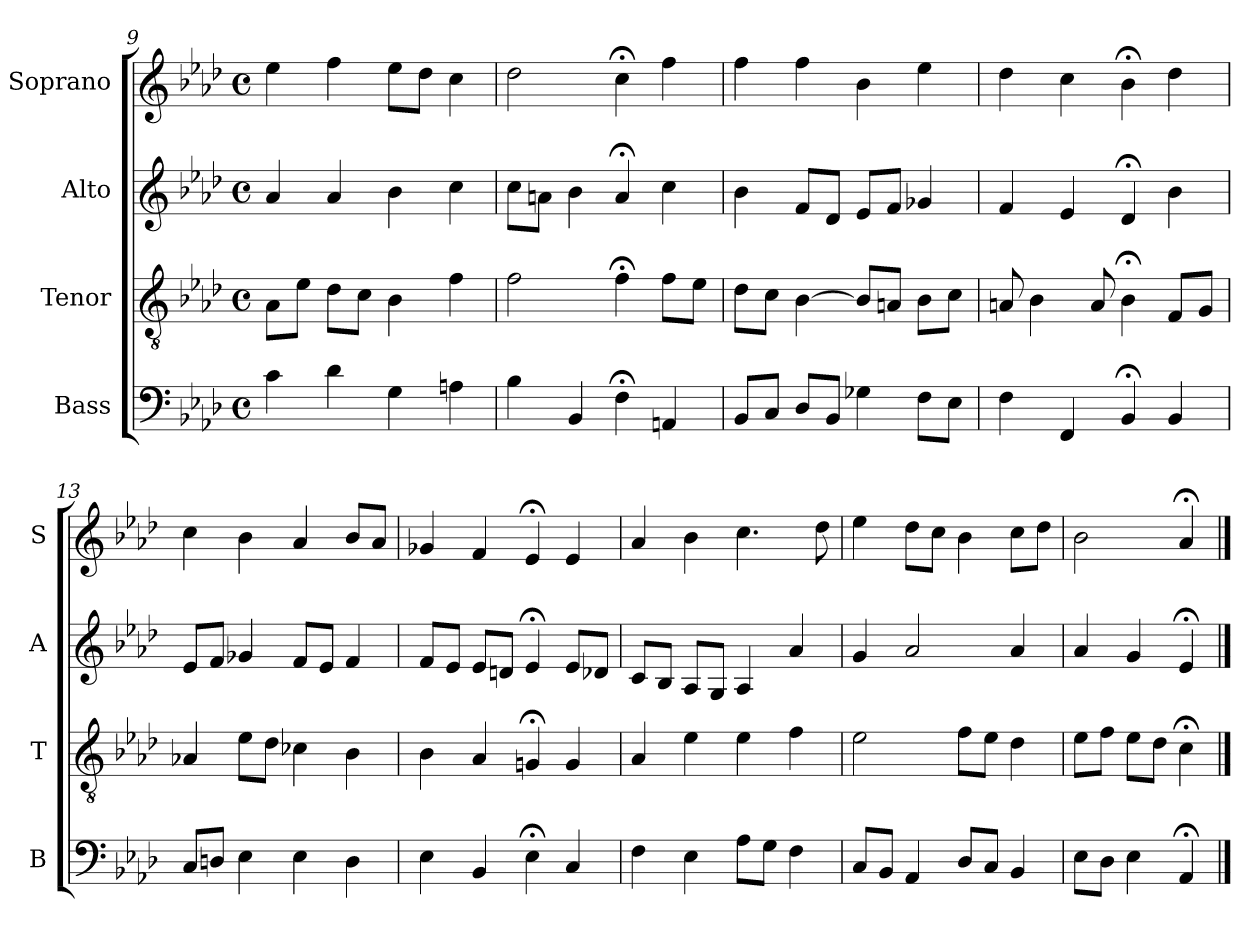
**kern	**kern	**kern	**kern
*part4	*part3	*part2	*part1
*staff4	*staff3	*staff2	*staff1
*I"Bass	*I"Tenor	*I"Alto	*I"Soprano
*I'B	*I'T	*I'A	*I'S
*clefF4	*clefGv2	*clefG2	*clefG2
*k[b-e-a-d-]	*k[b-e-a-d-]	*k[b-e-a-d-]	*k[b-e-a-d-]
*A-:	*A-:	*A-:	*A-:
*M4/4	*M4/4	*M4/4	*M4/4
*met(c)	*met(c)	*met(c)	*met(c)
=9	=9	=9	=9
4c	8A-L	4a-	4ee-
.	8e-J	.	.
4d-	8d-L	4a-	4ff
.	8cJ	.	.
4G	4B-	4b-	8ee-L
.	.	.	8dd-J
4An	4f	4cc	4cc
=10	=10	=10	=10
4B-	2f	8ccL	2dd-
.	.	8anJ	.
4BB-	.	4b-	.
4F;<	4f;<	4a;<	4cc;<
4AAn	8fL	4cc	4ff
.	8e-J	.	.
=11	=11	=11	=11
8BB-L	8d-L	4b-	4ff
8CJ	8cJ	.	.
8D-L	[4B-	8fL	4ff
8BB-J	.	8d-J	.
4G-X	8B-L]	8e-L	4b-
.	8AnJ	8fJ	.
8FL	8B-L	4g-X	4ee-
8E-J	8cJ	.	.
=12	=12	=12	=12
4Fi	8Ani	4fi	4dd-i
.	4B-	.	.
4FF	.	4e-	4cc
.	8A	.	.
4BB-;<	4B-;<	4d-;<	4b-;<
4BB-	8FL	4b-	4dd-
.	8GJ	.	.
=13	=13	=13	=13
8CL	4A-X	8e-L	4cc
8DnJ	.	8fJ	.
4E-	8e-L	4g-X	4b-
.	8d-J	.	.
4E-	4c-X	8fL	4a-
.	.	8e-J	.
4D	4B-	4f	8b-L
.	.	.	8a-J
=14	=14	=14	=14
4E-	4B-	8fL	4g-X
.	.	8e-J	.
4BB-	4A-	8e-L	4f
.	.	8dnJ	.
4E-;<	4Gn;<	4e-;<	4e-;<
4C	4G	8e-L	4e-
.	.	8d-XJ	.
=15	=15	=15	=15
4F	4A-	8cL	4a-
.	.	8B-J	.
4E-	4e-	8A-L	4b-
.	.	8GJ	.
8A-L	4e-	4A-	4.cc
8GJ	.	.	.
4F	4f	4a-	.
.	.	.	8dd-
=16	=16	=16	=16
8CL	2e-	4g	4ee-
8BB-J	.	.	.
4AA-	.	2a-	8dd-L
.	.	.	8ccJ
8D-L	8fL	.	4b-
8CJ	8e-J	.	.
4BB-	4d-	4a-	8ccL
.	.	.	8dd-J
=17	=17	=17	=17
8E-L	8e-L	4a-	2b-
8D-J	8fJ	.	.
4E-	8e-L	4g	.
.	8d-J	.	.
4AA-;<	4c;<	4e-;<	4a-;<
==	==	==	==
*-	*-	*-	*-
